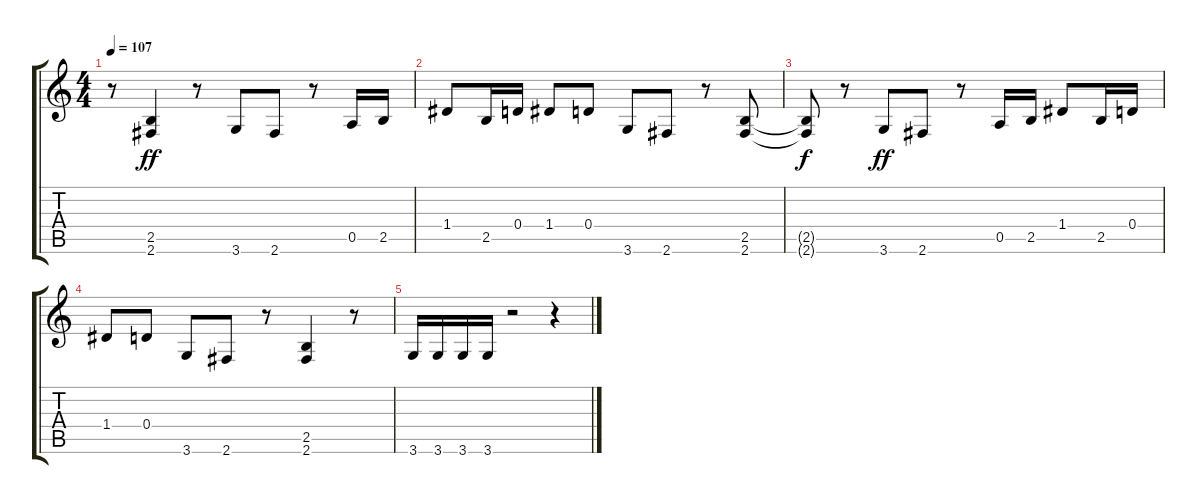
\track "" {instrument distortionguitar}
\staff {score tabs}
\tuning (E4 B3 G3 D3 A2 E2) {hide}
\ts (4 4)
\tempo 107
\clef g2
\ks c
r.8{dy ff} (2.5 2.6).4 r.8 3.6.8 2.6.8 r.8 0.5.16 2.5.16 |
1.4.8 2.5.16 0.4.16 1.4.8 0.4.8 3.6.8 2.6.8 r.8 (2.5 2.6).8 |
(2.5{t} 2.6{t}).8{dy f} r.8 3.6.8{dy ff} 2.6.8 r.8 0.5.16 2.5.16 1.4.8 2.5.16 0.4.16 |
1.4.8 0.4.8 3.6.8 2.6.8 r.8 (2.5 2.6).4 r.8 |
3.6.16 3.6.16 3.6.16 3.6.16 r.2 r.4
